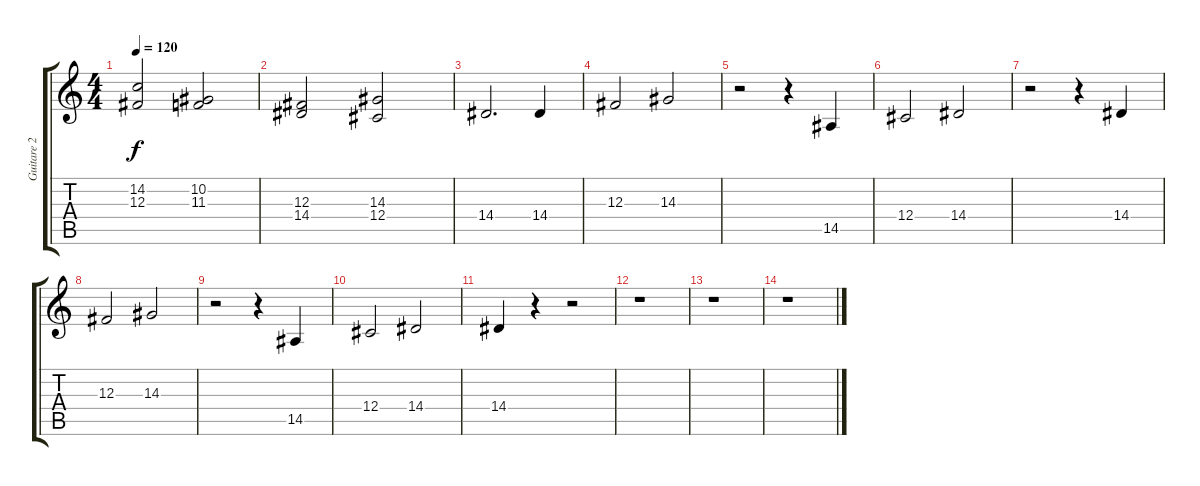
\track ("Guitare 2 (Orchestre 1)" "Guitare 2 ") {instrument stringensemble1}
\staff {score tabs}
\tuning (Eb4 Bb3 Gb3 Db3 Ab2 Eb2) {hide}
\ts (4 4)
\tempo 120
\clef g2
\ks c
(14.2 12.3).2{dy f} (10.2 11.3).2 |
(12.3 14.4).2 (14.3 12.4).2 |
14.4.2{d} 14.4.4 |
12.3.2 14.3.2 |
r.2 r.4 14.5.4 |
12.4.2 14.4.2 |
r.2 r.4 14.4.4 |
12.3.2 14.3.2 |
r.2 r.4 14.5.4 |
12.4.2 14.4.2 |
14.4.4 r.4 r.2 |
r.1 |
r.1 |
r.1
